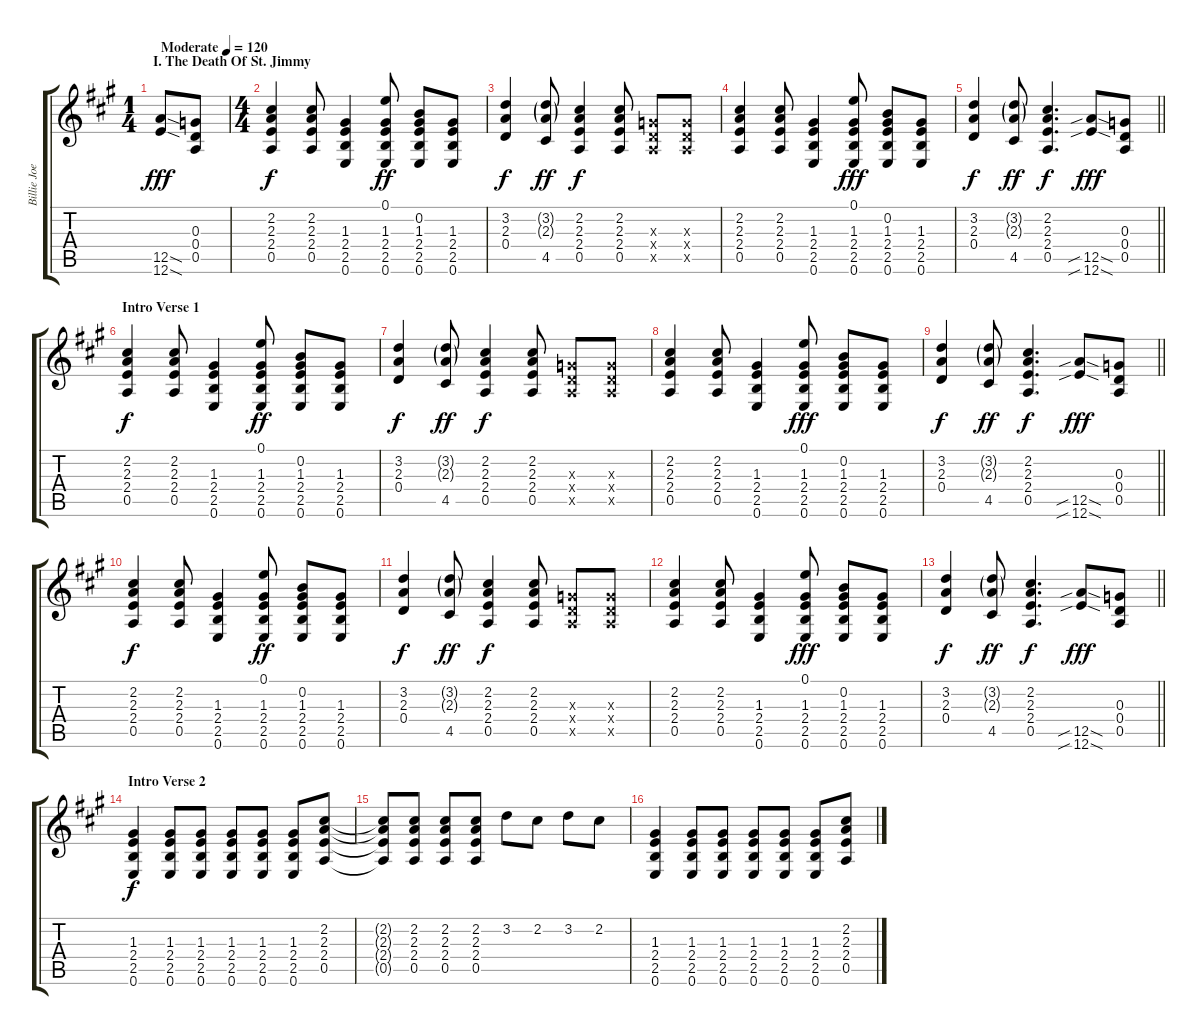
\track ("Billie Joe Armstrong (Rhthym Guitar)" "Billie Joe") {instrument distortionguitar}
\staff {score tabs}
\tuning (E4 B3 G3 D3 A2 E2) {hide}
\ts (1 4)
\section ("" "I. The Death Of St. Jimmy")
\tempo (120 "Moderate")
\clef g2
\ks a
(12.5{sod} 12.6{sod}).8{dy fff instrument distortionguitar} (0.3 0.4 0.5).8 |
\ts (4 4)
(2.2 2.3 2.4 0.5).4{dy f} (2.2 2.3 2.4 0.5).8 (1.3 2.4 2.5 0.6).4 (0.1 1.3 2.4 2.5 0.6).8{dy ff} (0.2 1.3 2.4 2.5 0.6).8 (1.3 2.4 2.5 0.6).8 |
(3.2 2.3 0.4).4{dy f} (3.2{g} 2.3{g} 4.5).8{dy ff} (2.2 2.3 2.4 0.5).4{dy f} (2.2 2.3 2.4 0.5).8 (0.3{x} 0.4{x} 0.5{x}).8 (0.3{x} 0.4{x} 0.5{x}).8 |
(2.2 2.3 2.4 0.5).4 (2.2 2.3 2.4 0.5).8 (1.3 2.4 2.5 0.6).4 (0.1 1.3 2.4 2.5 0.6).8{dy fff} (0.2 1.3 2.4 2.5 0.6).8 (1.3 2.4 2.5 0.6).8 |
\barLineRight lightlight
(3.2 2.3 0.4).4{dy f} (3.2{g} 2.3{g} 4.5).8{dy ff} (2.2 2.3 2.4 0.5).4{d dy f} (12.5{sib sod} 12.6{sib sod}).8{dy fff} (0.3 0.4 0.5).8 |
\section ("" "Intro Verse 1")
(2.2 2.3 2.4 0.5).4{dy f} (2.2 2.3 2.4 0.5).8 (1.3 2.4 2.5 0.6).4 (0.1 1.3 2.4 2.5 0.6).8{dy ff} (0.2 1.3 2.4 2.5 0.6).8 (1.3 2.4 2.5 0.6).8 |
(3.2 2.3 0.4).4{dy f} (3.2{g} 2.3{g} 4.5).8{dy ff} (2.2 2.3 2.4 0.5).4{dy f} (2.2 2.3 2.4 0.5).8 (0.3{x} 0.4{x} 0.5{x}).8 (0.3{x} 0.4{x} 0.5{x}).8 |
(2.2 2.3 2.4 0.5).4 (2.2 2.3 2.4 0.5).8 (1.3 2.4 2.5 0.6).4 (0.1 1.3 2.4 2.5 0.6).8{dy fff} (0.2 1.3 2.4 2.5 0.6).8 (1.3 2.4 2.5 0.6).8 |
\barLineRight lightlight
(3.2 2.3 0.4).4{dy f} (3.2{g} 2.3{g} 4.5).8{dy ff} (2.2 2.3 2.4 0.5).4{d dy f} (12.5{sib sod} 12.6{sib sod}).8{dy fff} (0.3 0.4 0.5).8 |
(2.2 2.3 2.4 0.5).4{dy f} (2.2 2.3 2.4 0.5).8 (1.3 2.4 2.5 0.6).4 (0.1 1.3 2.4 2.5 0.6).8{dy ff} (0.2 1.3 2.4 2.5 0.6).8 (1.3 2.4 2.5 0.6).8 |
(3.2 2.3 0.4).4{dy f} (3.2{g} 2.3{g} 4.5).8{dy ff} (2.2 2.3 2.4 0.5).4{dy f} (2.2 2.3 2.4 0.5).8 (0.3{x} 0.4{x} 0.5{x}).8 (0.3{x} 0.4{x} 0.5{x}).8 |
(2.2 2.3 2.4 0.5).4 (2.2 2.3 2.4 0.5).8 (1.3 2.4 2.5 0.6).4 (0.1 1.3 2.4 2.5 0.6).8{dy fff} (0.2 1.3 2.4 2.5 0.6).8 (1.3 2.4 2.5 0.6).8 |
\barLineRight lightlight
(3.2 2.3 0.4).4{dy f} (3.2{g} 2.3{g} 4.5).8{dy ff} (2.2 2.3 2.4 0.5).4{d dy f} (12.5{sib sod} 12.6{sib sod}).8{dy fff} (0.3 0.4 0.5).8 |
\section ("" "Intro Verse 2")
(1.3 2.4 2.5 0.6).4{dy f} (1.3 2.4 2.5 0.6).8 (1.3 2.4 2.5 0.6).8 (1.3 2.4 2.5 0.6).8 (1.3 2.4 2.5 0.6).8 (1.3 2.4 2.5 0.6).8 (2.2 2.3 2.4 0.5).8 |
(2.2{t} 2.3{t} 2.4{t} 0.5{t}).8 (2.2 2.3 2.4 0.5).8 (2.2 2.3 2.4 0.5).8 (2.2 2.3 2.4 0.5).8 3.2.8 2.2.8 3.2.8 2.2.8 |
(1.3 2.4 2.5 0.6).4 (1.3 2.4 2.5 0.6).8 (1.3 2.4 2.5 0.6).8 (1.3 2.4 2.5 0.6).8 (1.3 2.4 2.5 0.6).8 (1.3 2.4 2.5 0.6).8 (2.2 2.3 2.4 0.5).8
